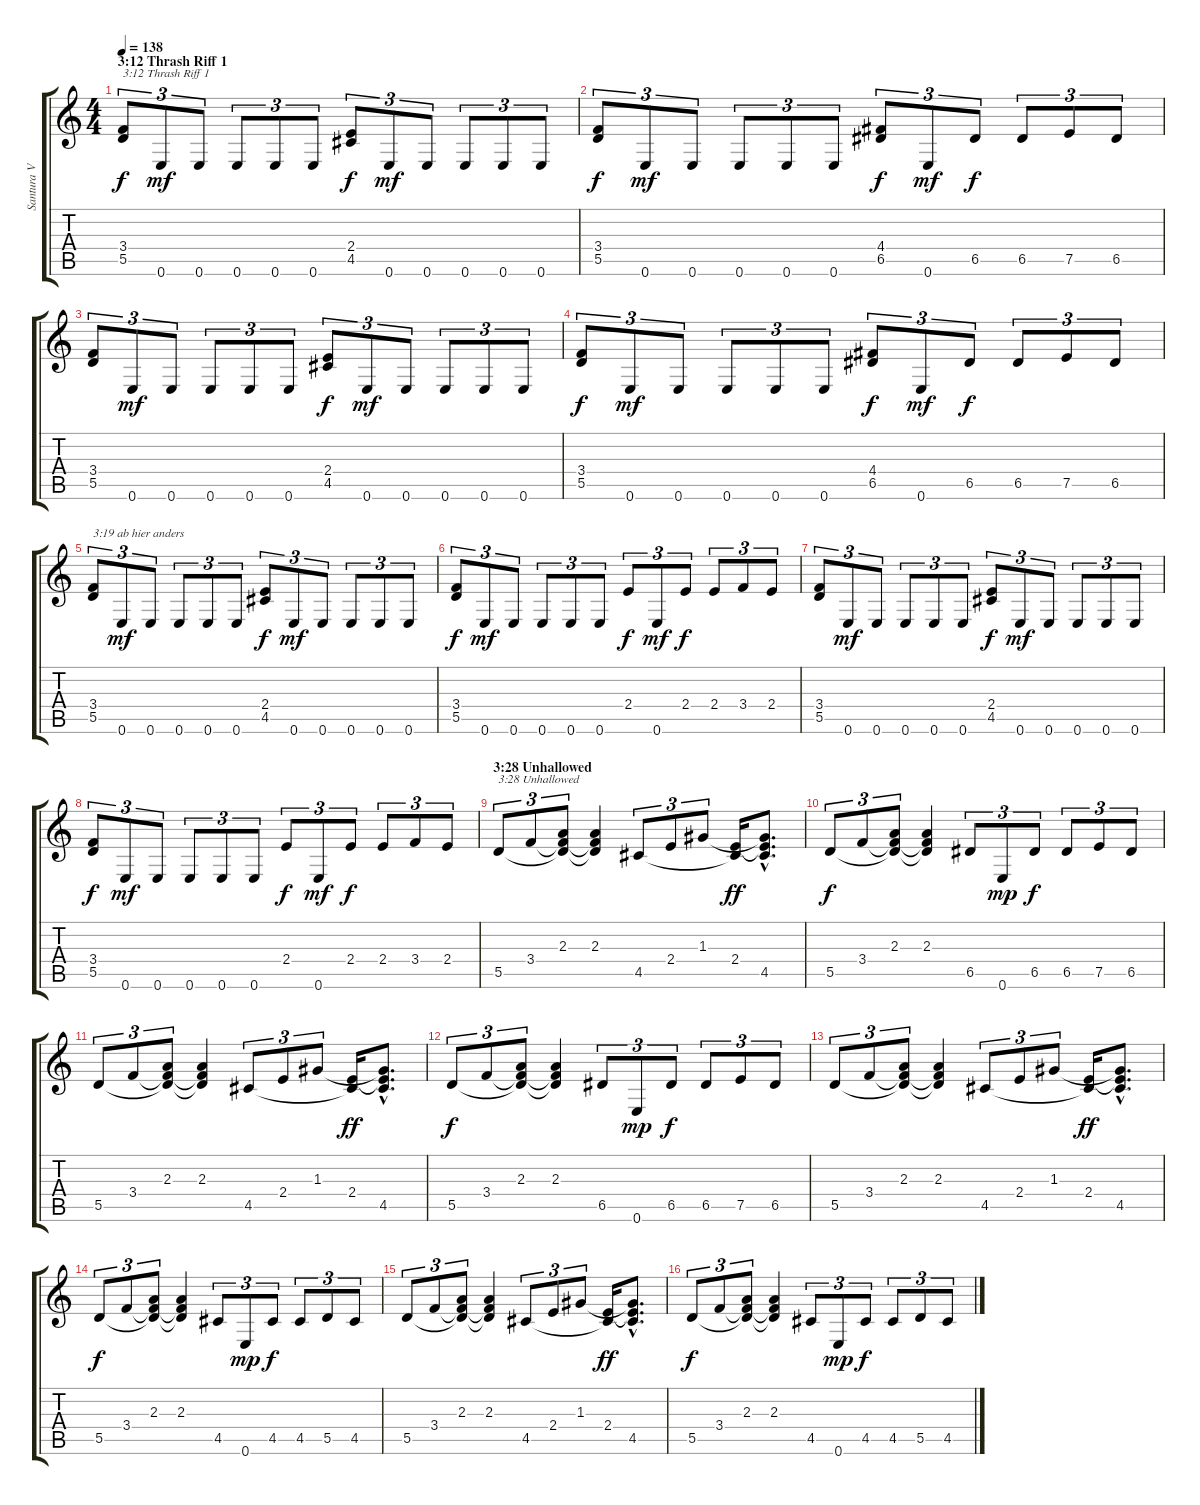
\track ("Santura V" "Santura V") {instrument distortionguitar}
\staff {score tabs}
\tuning (E4 B3 G3 D3 A2 E2) {hide}
\ts (4 4)
\section ("" "3:12 Thrash Riff 1")
\tempo 138
\clef g2
\ks c
(3.4 5.5).8{tu (3 2) txt "3:12 Thrash Riff 1" dy f instrument overdrivenguitar} 0.6.8{tu (3 2) dy mf} 0.6.8{tu (3 2)} 0.6.8{tu (3 2)} 0.6.8{tu (3 2)} 0.6.8{tu (3 2)} (2.4 4.5).8{tu (3 2) dy f} 0.6.8{tu (3 2) dy mf} 0.6.8{tu (3 2)} 0.6.8{tu (3 2)} 0.6.8{tu (3 2)} 0.6.8{tu (3 2)} |
(3.4 5.5).8{tu (3 2) dy f} 0.6.8{tu (3 2) dy mf} 0.6.8{tu (3 2)} 0.6.8{tu (3 2)} 0.6.8{tu (3 2)} 0.6.8{tu (3 2)} (4.4 6.5).8{tu (3 2) dy f} 0.6.8{tu (3 2) dy mf} 6.5.8{tu (3 2) dy f} 6.5.8{tu (3 2)} 7.5.8{tu (3 2)} 6.5.8{tu (3 2)} |
(3.4 5.5).8{tu (3 2)} 0.6.8{tu (3 2) dy mf} 0.6.8{tu (3 2)} 0.6.8{tu (3 2)} 0.6.8{tu (3 2)} 0.6.8{tu (3 2)} (2.4 4.5).8{tu (3 2) dy f} 0.6.8{tu (3 2) dy mf} 0.6.8{tu (3 2)} 0.6.8{tu (3 2)} 0.6.8{tu (3 2)} 0.6.8{tu (3 2)} |
(3.4 5.5).8{tu (3 2) dy f} 0.6.8{tu (3 2) dy mf} 0.6.8{tu (3 2)} 0.6.8{tu (3 2)} 0.6.8{tu (3 2)} 0.6.8{tu (3 2)} (4.4 6.5).8{tu (3 2) dy f} 0.6.8{tu (3 2) dy mf} 6.5.8{tu (3 2) dy f} 6.5.8{tu (3 2)} 7.5.8{tu (3 2)} 6.5.8{tu (3 2)} |
(3.4 5.5).8{tu (3 2) txt "3:19 ab hier anders"} 0.6.8{tu (3 2) dy mf} 0.6.8{tu (3 2)} 0.6.8{tu (3 2)} 0.6.8{tu (3 2)} 0.6.8{tu (3 2)} (2.4 4.5).8{tu (3 2) dy f} 0.6.8{tu (3 2) dy mf} 0.6.8{tu (3 2)} 0.6.8{tu (3 2)} 0.6.8{tu (3 2)} 0.6.8{tu (3 2)} |
(3.4 5.5).8{tu (3 2) dy f} 0.6.8{tu (3 2) dy mf} 0.6.8{tu (3 2)} 0.6.8{tu (3 2)} 0.6.8{tu (3 2)} 0.6.8{tu (3 2)} 2.4.8{tu (3 2) dy f} 0.6.8{tu (3 2) dy mf} 2.4.8{tu (3 2) dy f} 2.4.8{tu (3 2)} 3.4.8{tu (3 2)} 2.4.8{tu (3 2)} |
(3.4 5.5).8{tu (3 2)} 0.6.8{tu (3 2) dy mf} 0.6.8{tu (3 2)} 0.6.8{tu (3 2)} 0.6.8{tu (3 2)} 0.6.8{tu (3 2)} (2.4 4.5).8{tu (3 2) dy f} 0.6.8{tu (3 2) dy mf} 0.6.8{tu (3 2)} 0.6.8{tu (3 2)} 0.6.8{tu (3 2)} 0.6.8{tu (3 2)} |
(3.4 5.5).8{tu (3 2) dy f} 0.6.8{tu (3 2) dy mf} 0.6.8{tu (3 2)} 0.6.8{tu (3 2)} 0.6.8{tu (3 2)} 0.6.8{tu (3 2)} 2.4.8{tu (3 2) dy f} 0.6.8{tu (3 2) dy mf} 2.4.8{tu (3 2) dy f} 2.4.8{tu (3 2)} 3.4.8{tu (3 2)} 2.4.8{tu (3 2)} |
\section ("" "3:28 Unhallowed")
5.5.8{tu (3 2) txt "3:28 Unhallowed"} 3.4.8{tu (3 2)} (2.3 3.4{t} 5.5{t}).8{tu (3 2)} (2.3 3.4{t} 5.5{t}).4 4.5.8{tu (3 2)} 2.4.8{tu (3 2)} 1.3.8{tu (3 2)} (2.4 4.5{t}).16{dy ff} (1.3{hac t} 2.4{hac t} 4.5{hac}).8{d} |
5.5.8{tu (3 2) dy f} 3.4.8{tu (3 2)} (2.3 3.4{t} 5.5{t}).8{tu (3 2)} (2.3 3.4{t} 5.5{t}).4 6.5.8{tu (3 2)} 0.6.8{tu (3 2) dy mp} 6.5.8{tu (3 2) dy f} 6.5.8{tu (3 2)} 7.5.8{tu (3 2)} 6.5.8{tu (3 2)} |
5.5.8{tu (3 2)} 3.4.8{tu (3 2)} (2.3 3.4{t} 5.5{t}).8{tu (3 2)} (2.3 3.4{t} 5.5{t}).4 4.5.8{tu (3 2)} 2.4.8{tu (3 2)} 1.3.8{tu (3 2)} (2.4 4.5{t}).16{dy ff} (1.3{hac t} 2.4{hac t} 4.5{hac}).8{d} |
5.5.8{tu (3 2) dy f} 3.4.8{tu (3 2)} (2.3 3.4{t} 5.5{t}).8{tu (3 2)} (2.3 3.4{t} 5.5{t}).4 6.5.8{tu (3 2)} 0.6.8{tu (3 2) dy mp} 6.5.8{tu (3 2) dy f} 6.5.8{tu (3 2)} 7.5.8{tu (3 2)} 6.5.8{tu (3 2)} |
5.5.8{tu (3 2)} 3.4.8{tu (3 2)} (2.3 3.4{t} 5.5{t}).8{tu (3 2)} (2.3 3.4{t} 5.5{t}).4 4.5.8{tu (3 2)} 2.4.8{tu (3 2)} 1.3.8{tu (3 2)} (2.4 4.5{t}).16{dy ff} (1.3{hac t} 2.4{hac t} 4.5{hac}).8{d} |
5.5.8{tu (3 2) dy f} 3.4.8{tu (3 2)} (2.3 3.4{t} 5.5{t}).8{tu (3 2)} (2.3 3.4{t} 5.5{t}).4 4.5.8{tu (3 2)} 0.6.8{tu (3 2) dy mp} 4.5.8{tu (3 2) dy f} 4.5.8{tu (3 2)} 5.5.8{tu (3 2)} 4.5.8{tu (3 2)} |
5.5.8{tu (3 2)} 3.4.8{tu (3 2)} (2.3 3.4{t} 5.5{t}).8{tu (3 2)} (2.3 3.4{t} 5.5{t}).4 4.5.8{tu (3 2)} 2.4.8{tu (3 2)} 1.3.8{tu (3 2)} (2.4 4.5{t}).16{dy ff} (1.3{hac t} 2.4{hac t} 4.5{hac}).8{d} |
5.5.8{tu (3 2) dy f} 3.4.8{tu (3 2)} (2.3 3.4{t} 5.5{t}).8{tu (3 2)} (2.3 3.4{t} 5.5{t}).4 4.5.8{tu (3 2)} 0.6.8{tu (3 2) dy mp} 4.5.8{tu (3 2) dy f} 4.5.8{tu (3 2)} 5.5.8{tu (3 2)} 4.5.8{tu (3 2)}
